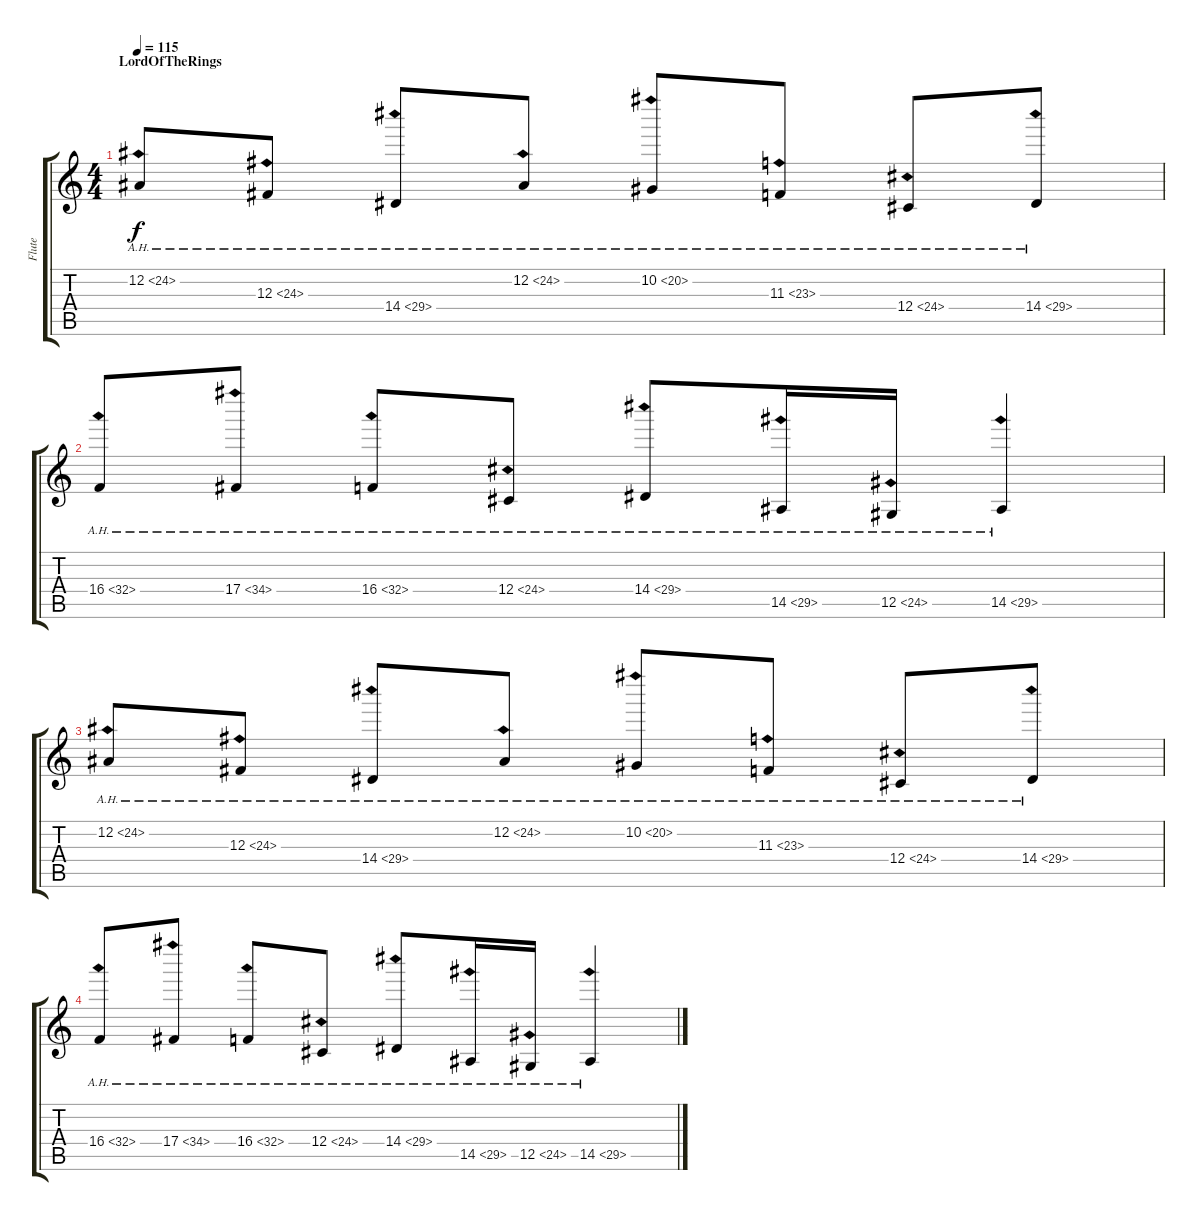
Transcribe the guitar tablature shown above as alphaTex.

\track ("Flute" "Flute") {instrument flute}
\staff {score tabs}
\tuning (Eb4 Bb3 Gb3 Db3 Ab2 Eb2) {hide}
\ts (4 4)
\section ("" "LordOfTheRings")
\tempo 115
\clef g2
\ks c
12.2{ah 12}.8{dy f volume 10} 12.3{ah 12}.8 14.4{ah 15}.8 12.2{ah 12}.8 10.2{ah 10}.8 11.3{ah 12}.8 12.4{ah 12}.8 14.4{ah 15}.8 |
16.4{ah 16}.8 17.4{ah 17}.8 16.4{ah 16}.8 12.4{ah 12}.8 14.4{ah 15}.8 14.5{ah 15}.16 12.5{ah 12}.16 14.5{ah 15}.4 |
12.2{ah 12}.8 12.3{ah 12}.8 14.4{ah 15}.8 12.2{ah 12}.8 10.2{ah 10}.8 11.3{ah 12}.8 12.4{ah 12}.8 14.4{ah 15}.8 |
16.4{ah 16}.8 17.4{ah 17}.8 16.4{ah 16}.8 12.4{ah 12}.8 14.4{ah 15}.8 14.5{ah 15}.16 12.5{ah 12}.16 14.5{ah 15}.4
